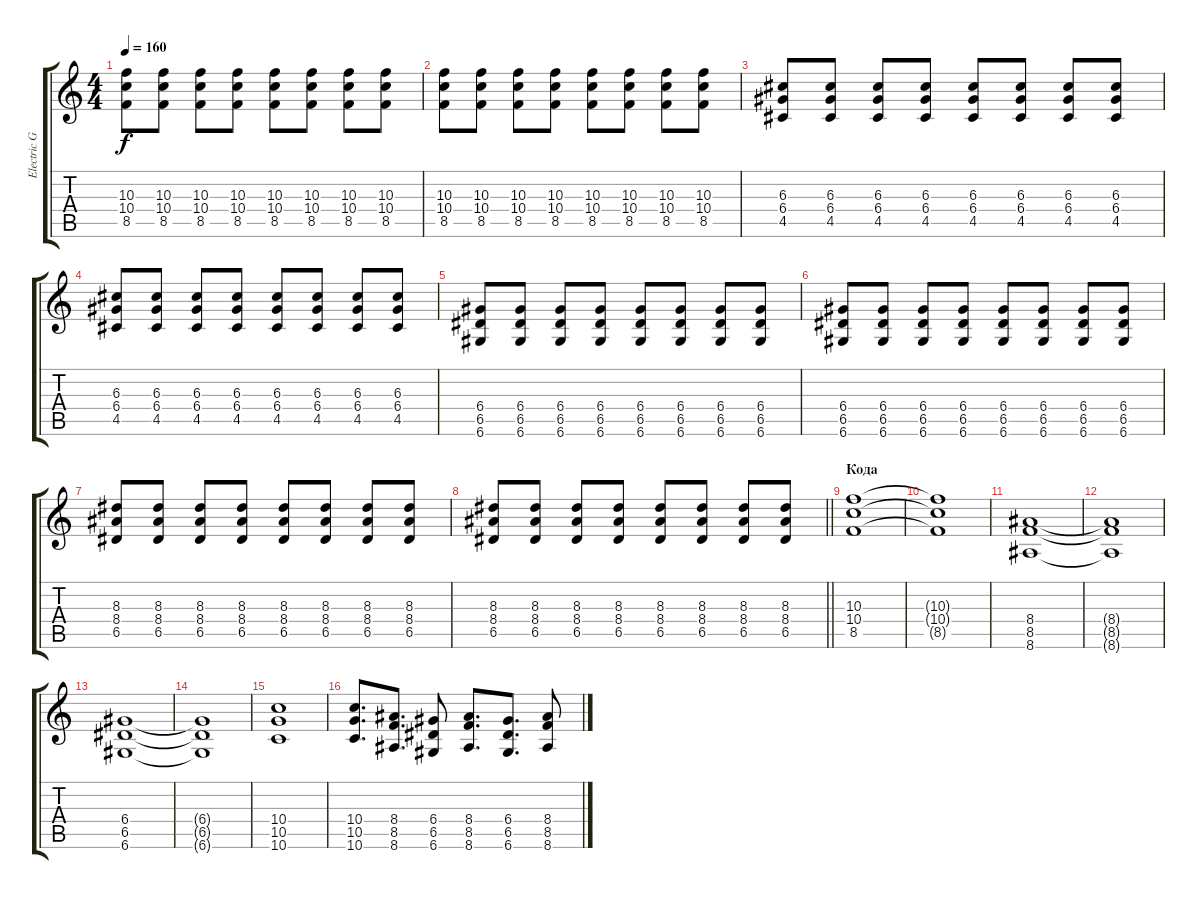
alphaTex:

\track ("Electric Guitar 2" "Electric G") {instrument overdrivenguitar}
\staff {score tabs}
\tuning (E4 B3 G3 D3 A2 D2) {hide}
\ts (4 4)
\tempo 160
\clef g2
\ks c
(10.3 10.4 8.5).8{dy f} (10.3 10.4 8.5).8 (10.3 10.4 8.5).8 (10.3 10.4 8.5).8 (10.3 10.4 8.5).8 (10.3 10.4 8.5).8 (10.3 10.4 8.5).8 (10.3 10.4 8.5).8 |
(10.3 10.4 8.5).8 (10.3 10.4 8.5).8 (10.3 10.4 8.5).8 (10.3 10.4 8.5).8 (10.3 10.4 8.5).8 (10.3 10.4 8.5).8 (10.3 10.4 8.5).8 (10.3 10.4 8.5).8 |
(6.3 6.4 4.5).8 (6.3 6.4 4.5).8 (6.3 6.4 4.5).8 (6.3 6.4 4.5).8 (6.3 6.4 4.5).8 (6.3 6.4 4.5).8 (6.3 6.4 4.5).8 (6.3 6.4 4.5).8 |
(6.3 6.4 4.5).8 (6.3 6.4 4.5).8 (6.3 6.4 4.5).8 (6.3 6.4 4.5).8 (6.3 6.4 4.5).8 (6.3 6.4 4.5).8 (6.3 6.4 4.5).8 (6.3 6.4 4.5).8 |
(6.4 6.5 6.6).8 (6.4 6.5 6.6).8 (6.4 6.5 6.6).8 (6.4 6.5 6.6).8 (6.4 6.5 6.6).8 (6.4 6.5 6.6).8 (6.4 6.5 6.6).8 (6.4 6.5 6.6).8 |
(6.4 6.5 6.6).8 (6.4 6.5 6.6).8 (6.4 6.5 6.6).8 (6.4 6.5 6.6).8 (6.4 6.5 6.6).8 (6.4 6.5 6.6).8 (6.4 6.5 6.6).8 (6.4 6.5 6.6).8 |
(8.3 8.4 6.5).8 (8.3 8.4 6.5).8 (8.3 8.4 6.5).8 (8.3 8.4 6.5).8 (8.3 8.4 6.5).8 (8.3 8.4 6.5).8 (8.3 8.4 6.5).8 (8.3 8.4 6.5).8 |
\barLineRight lightlight
(8.3 8.4 6.5).8 (8.3 8.4 6.5).8 (8.3 8.4 6.5).8 (8.3 8.4 6.5).8 (8.3 8.4 6.5).8 (8.3 8.4 6.5).8 (8.3 8.4 6.5).8 (8.3 8.4 6.5).8 |
\section ("" "Кода")
(10.3 10.4 8.5).1 |
(10.3{t} 10.4{t} 8.5{t}).1 |
(8.4 8.5 8.6).1 |
(8.4{t} 8.5{t} 8.6{t}).1 |
(6.4 6.5 6.6).1 |
(6.4{t} 6.5{t} 6.6{t}).1 |
(10.4 10.5 10.6).1 |
(10.4 10.5 10.6).8{d} (8.4 8.5 8.6).8{d} (6.4 6.5 6.6).8 (8.4 8.5 8.6).8{d} (6.4 6.5 6.6).8{d} (8.4 8.5 8.6).8
